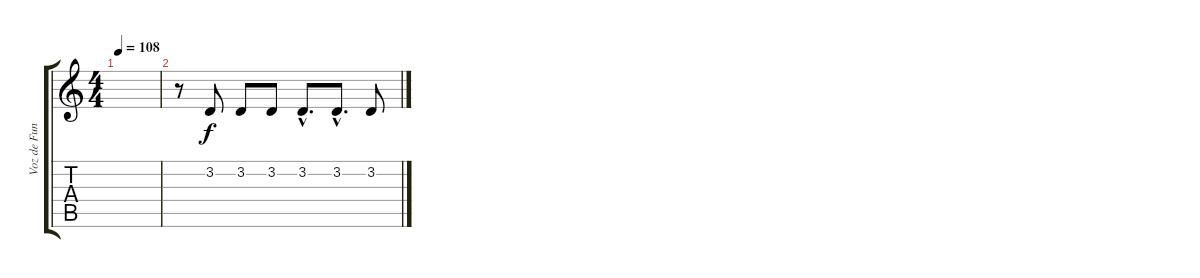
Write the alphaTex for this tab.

\track ("Voz de Fundo(Shinoda)" "Voz de Fun") {instrument clarinet}
\staff {score tabs}
\tuning (E4 B3 G3 D3 A2 E2) {hide}
\ts (4 4)
\tempo 108
\clef g2
\ks c
|
r.8 3.2.8 3.2.8 3.2.8 3.2{hac}.8{d} 3.2{hac}.8{d} 3.2.8
